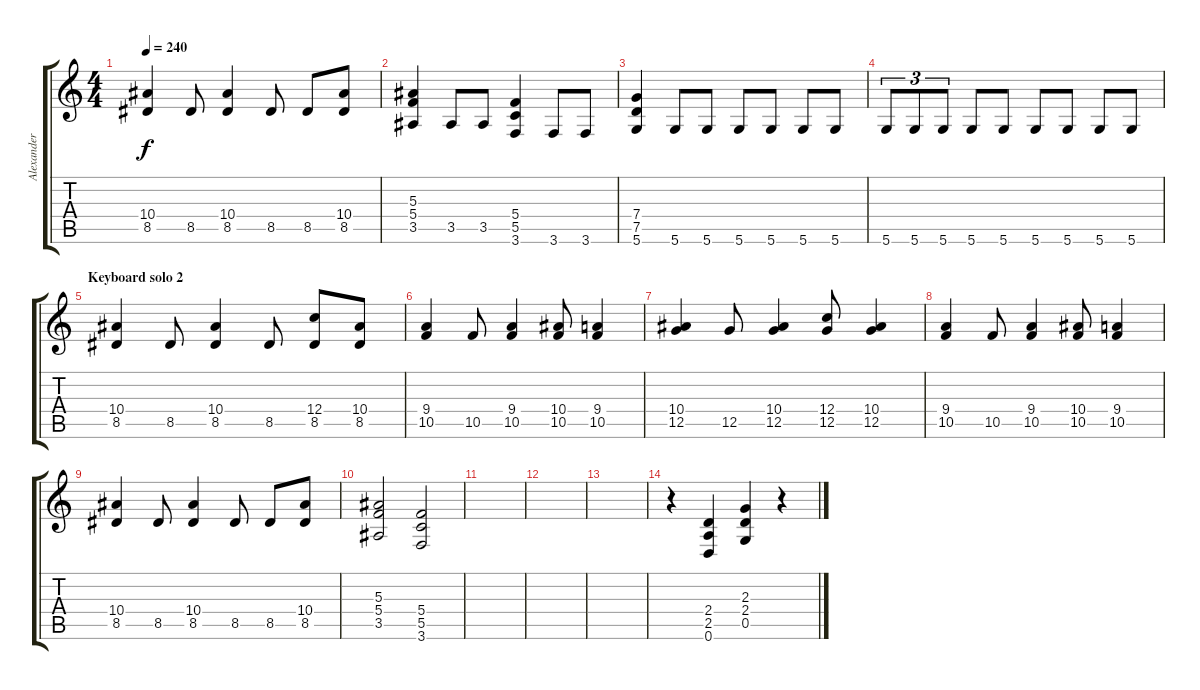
\track ("Alexander Kuoppala" "Alexander ") {instrument distortionguitar}
\staff {score tabs}
\tuning (D4 A3 F3 C3 G2 D2) {hide}
\ts (4 4)
\tempo 240
\clef g2
\ks c
(10.4 8.5).4{dy f} 8.5.8 (10.4 8.5).4 8.5.8 8.5.8 (10.4 8.5).8 |
(5.3 5.4 3.5).4 3.5.8 3.5.8 (5.4 5.5 3.6).4 3.6.8 3.6.8 |
(7.4 7.5 5.6).4 5.6.8 5.6.8 5.6.8 5.6.8 5.6.8 5.6.8 |
5.6.8{tu (3 2)} 5.6.8{tu (3 2)} 5.6.8{tu (3 2)} 5.6.8 5.6.8 5.6.8 5.6.8 5.6.8 5.6.8 |
\section ("" "Keyboard solo 2")
(10.4 8.5).4 8.5.8 (10.4 8.5).4 8.5.8 (12.4 8.5).8 (10.4 8.5).8 |
(9.4 10.5).4 10.5.8 (9.4 10.5).4 (10.4 10.5).8 (9.4 10.5).4 |
(10.4 12.5).4 12.5.8 (10.4 12.5).4 (12.4 12.5).8 (10.4 12.5).4 |
(9.4 10.5).4 10.5.8 (9.4 10.5).4 (10.4 10.5).8 (9.4 10.5).4 |
(10.4 8.5).4 8.5.8 (10.4 8.5).4 8.5.8 8.5.8 (10.4 8.5).8 |
(5.3 5.4 3.5).2 (5.4 5.5 3.6).2 |
|
|
|
r.4 (2.4 2.5 0.6).4 (2.3 2.4 0.5).4 r.4
